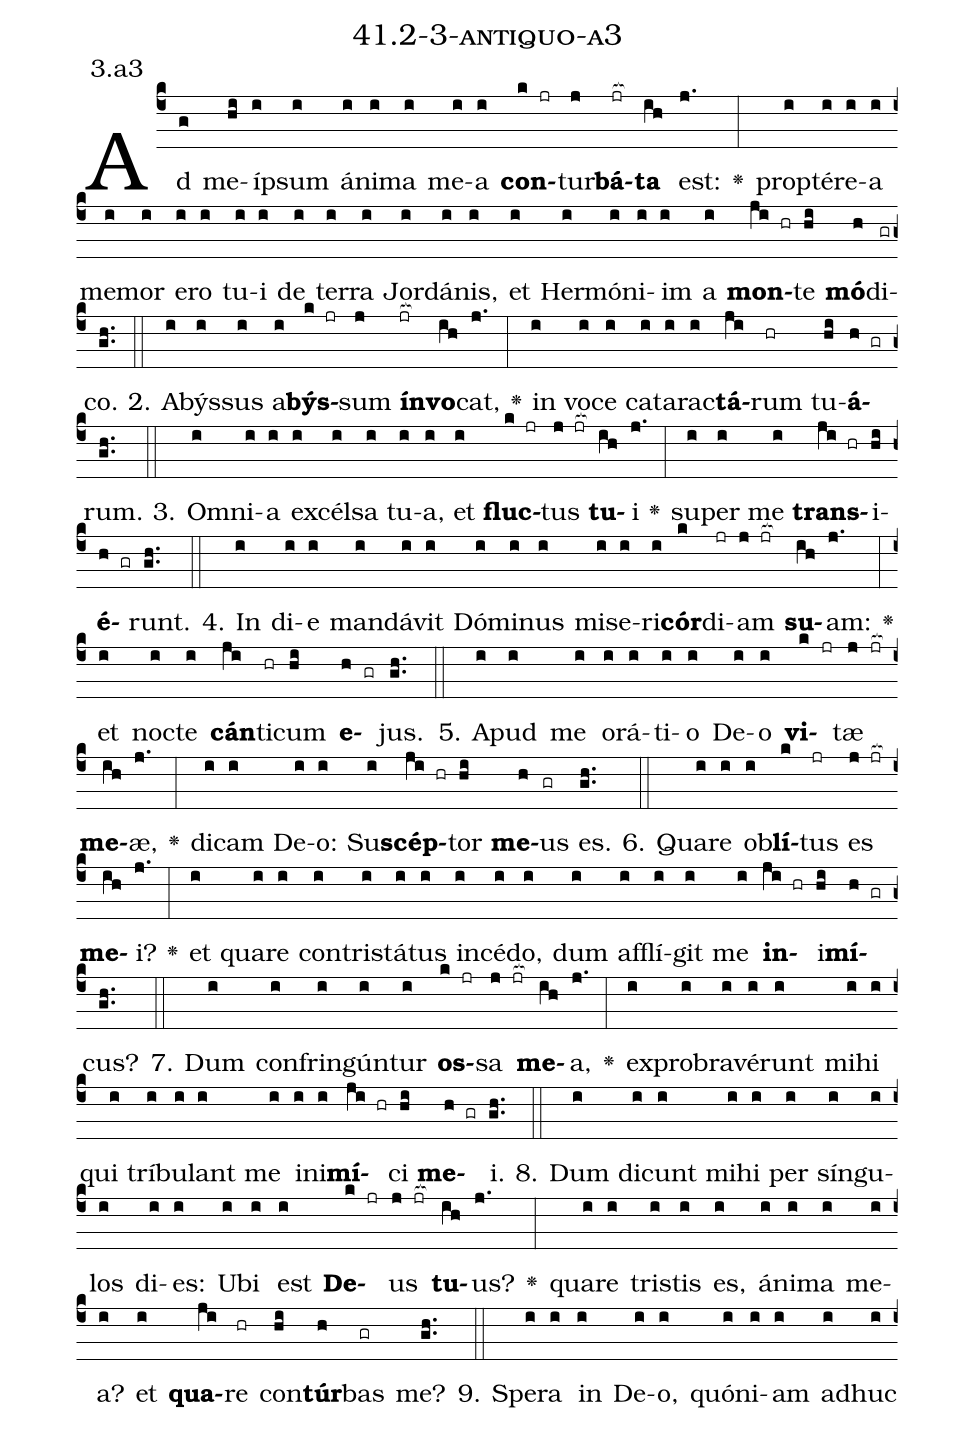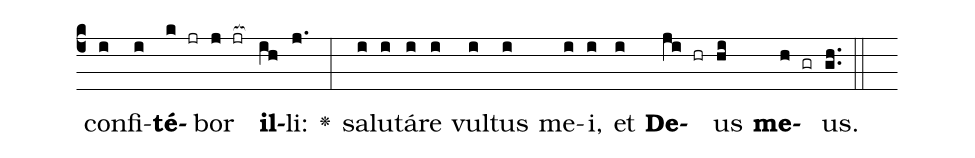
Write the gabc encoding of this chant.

name: 41.2-3-antiquo-a3;
annotation: 3.a3;
%%
(c4)Ad(g) me(hi)íp(i)sum(i) á(i)ni(i)ma(i) me(i)a(i) <b>con</b>(k jr)tur(j)<b>bá</b>(jr[ocb:1{])<b>ta</b>(ih[ocb:0}]) est:(j.) <v>\greheightstar</v>(:) prop(i)tér(i)e(i)a(i) me(i)mor(i) e(i)ro(i) tu(i)i(i) de(i) ter(i)ra(i) Jor(i)dá(i)nis,(i) et(i) Her(i)mó(i)ni(i)im(i) a(i) <b>mon</b>(ji hr)te(hi) <b>mó</b>(h)di(gr)co.(gh..) (::)
2. A(i)býs(i)sus(i) a(i)<b>býs</b>(k jr)sum(j) <b>ín</b>(jr[ocb:1{])<b>vo</b>(ih[ocb:0}])cat,(j.) <v>\greheightstar</v>(:) in(i) vo(i)ce(i) ca(i)ta(i)rac(i)<b>tá</b>(ji)rum(hr) tu(hi)<b>á</b>(h gr)rum.(gh..) (::)
3. Om(i)ni(i)a(i) ex(i)cél(i)sa(i) tu(i)a,(i) et(i) <b>fluc</b>(k jr)tus(j jr[ocb:1{]) <b>tu</b>(ih[ocb:0}])i(j.) <v>\greheightstar</v>(:) su(i)per(i) me(i) <b>trans</b>(ji hr)i(hi)<b>é</b>(h gr)runt.(gh..) (::)
4. In(i) di(i)e(i) man(i)dá(i)vit(i) Dó(i)mi(i)nus(i) mi(i)se(i)ri(i)<b>cór</b>(k)di(jr)am(j jr[ocb:1{]) <b>su</b>(ih[ocb:0}])am:(j.) <v>\greheightstar</v>(:) et(i) noc(i)te(i) <b>cán</b>(ji)ti(hr)cum(hi) <b>e</b>(h gr)jus.(gh..) (::)
5. A(i)pud(i) me(i) o(i)rá(i)ti(i)o(i) De(i)o(i) <b>vi</b>(k jr)tæ(j jr[ocb:1{]) <b>me</b>(ih[ocb:0}])æ,(j.) <v>\greheightstar</v>(:) di(i)cam(i) De(i)o:(i) Su(i)<b>scép</b>(ji hr)tor(hi) <b>me</b>(h)us(gr) es.(gh..) (::)
6. Qua(i)re(i) ob(i)<b>lí</b>(k)tus(jr) es(j jr[ocb:1{]) <b>me</b>(ih[ocb:0}])i?(j.) <v>\greheightstar</v>(:) et(i) qua(i)re(i) con(i)tris(i)tá(i)tus(i) in(i)cé(i)do,(i) dum(i) af(i)flí(i)git(i) me(i) <b>in</b>(ji hr)i(hi)<b>mí</b>(h gr)cus?(gh..) (::)
7. Dum(i) con(i)frin(i)gún(i)tur(i) <b>os</b>(k jr)sa(j jr[ocb:1{]) <b>me</b>(ih[ocb:0}])a,(j.) <v>\greheightstar</v>(:) ex(i)pro(i)bra(i)vé(i)runt(i) mi(i)hi(i) qui(i) trí(i)bu(i)lant(i) me(i) in(i)i(i)<b>mí</b>(ji hr)ci(hi) <b>me</b>(h gr)i.(gh..) (::)
8. Dum(i) di(i)cunt(i) mi(i)hi(i) per(i) sín(i)gu(i)los(i) di(i)es:(i) U(i)bi(i) est(i) <b>De</b>(k jr)us(j jr[ocb:1{]) <b>tu</b>(ih[ocb:0}])us?(j.) <v>\greheightstar</v>(:) qua(i)re(i) tris(i)tis(i) es,(i) á(i)ni(i)ma(i) me(i)a?(i) et(i) <b>qua</b>(ji)re(hr) con(hi)<b>túr</b>(h)bas(gr) me?(gh..) (::)
9. Spe(i)ra(i) in(i) De(i)o,(i) quón(i)i(i)am(i) ad(i)huc(i) con(i)fi(i)<b>té</b>(k jr)bor(j jr[ocb:1{]) <b>il</b>(ih[ocb:0}])li:(j.) <v>\greheightstar</v>(:) sa(i)lu(i)tá(i)re(i) vul(i)tus(i) me(i)i,(i) et(i) <b>De</b>(ji hr)us(hi) <b>me</b>(h gr)us.(gh..) (::)
